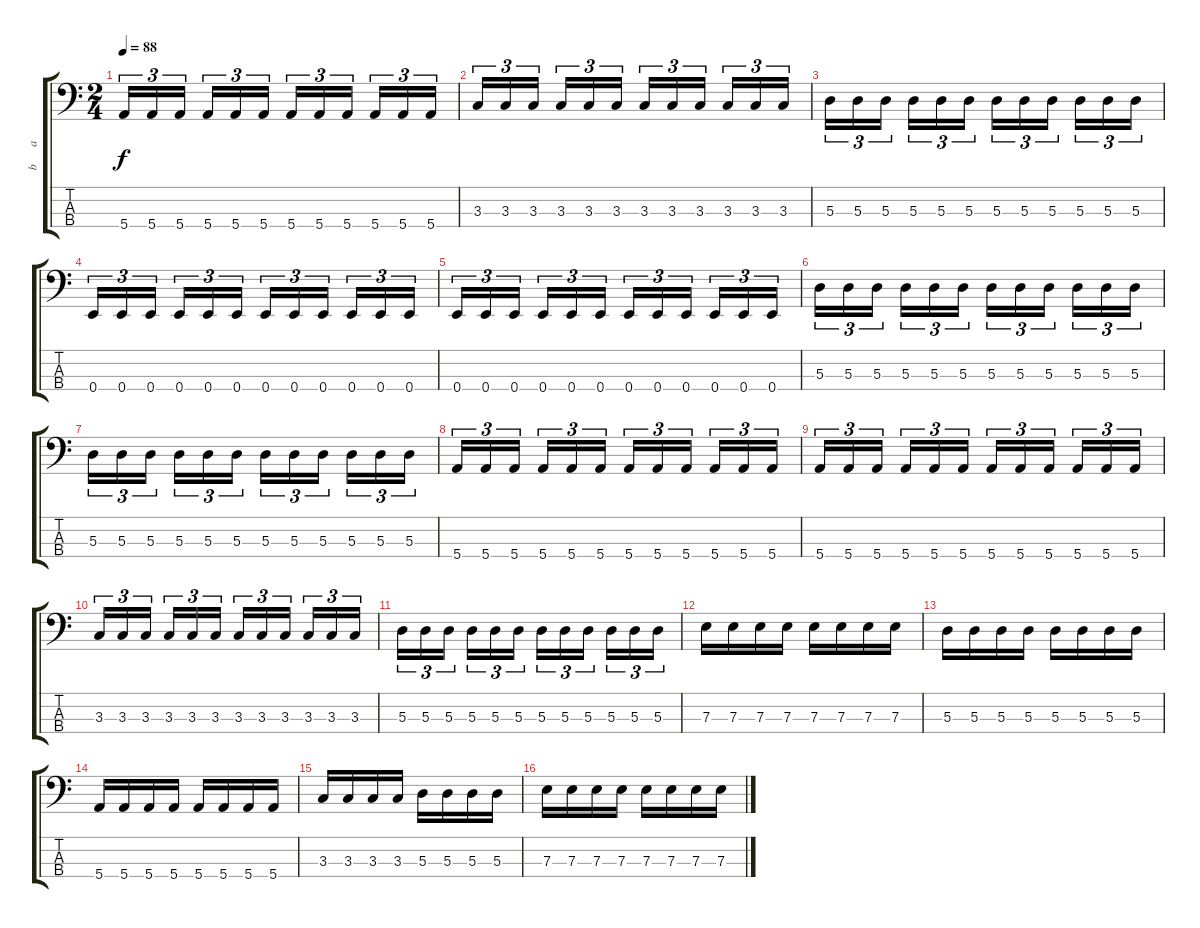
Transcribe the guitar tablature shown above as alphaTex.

\track ("b      a       s      s" "b      a  ") {instrument electricbassfinger}
\staff {score tabs}
\tuning (G2 D2 A1 E1) {hide}
\ts (2 4)
\tempo 88
\clef f4
\ks c
5.4.16{tu (3 2) dy f} 5.4.16{tu (3 2)} 5.4.16{tu (3 2) beam splitsecondary} 5.4.16{tu (3 2)} 5.4.16{tu (3 2)} 5.4.16{tu (3 2)} 5.4.16{tu (3 2)} 5.4.16{tu (3 2)} 5.4.16{tu (3 2) beam splitsecondary} 5.4.16{tu (3 2)} 5.4.16{tu (3 2)} 5.4.16{tu (3 2)} |
3.3.16{tu (3 2)} 3.3.16{tu (3 2)} 3.3.16{tu (3 2) beam splitsecondary} 3.3.16{tu (3 2)} 3.3.16{tu (3 2)} 3.3.16{tu (3 2)} 3.3.16{tu (3 2)} 3.3.16{tu (3 2)} 3.3.16{tu (3 2) beam splitsecondary} 3.3.16{tu (3 2)} 3.3.16{tu (3 2)} 3.3.16{tu (3 2)} |
5.3.16{tu (3 2)} 5.3.16{tu (3 2)} 5.3.16{tu (3 2) beam splitsecondary} 5.3.16{tu (3 2)} 5.3.16{tu (3 2)} 5.3.16{tu (3 2)} 5.3.16{tu (3 2)} 5.3.16{tu (3 2)} 5.3.16{tu (3 2) beam splitsecondary} 5.3.16{tu (3 2)} 5.3.16{tu (3 2)} 5.3.16{tu (3 2)} |
0.4.16{tu (3 2)} 0.4.16{tu (3 2)} 0.4.16{tu (3 2) beam splitsecondary} 0.4.16{tu (3 2)} 0.4.16{tu (3 2)} 0.4.16{tu (3 2)} 0.4.16{tu (3 2)} 0.4.16{tu (3 2)} 0.4.16{tu (3 2) beam splitsecondary} 0.4.16{tu (3 2)} 0.4.16{tu (3 2)} 0.4.16{tu (3 2)} |
0.4.16{tu (3 2)} 0.4.16{tu (3 2)} 0.4.16{tu (3 2) beam splitsecondary} 0.4.16{tu (3 2)} 0.4.16{tu (3 2)} 0.4.16{tu (3 2)} 0.4.16{tu (3 2)} 0.4.16{tu (3 2)} 0.4.16{tu (3 2) beam splitsecondary} 0.4.16{tu (3 2)} 0.4.16{tu (3 2)} 0.4.16{tu (3 2)} |
5.3.16{tu (3 2)} 5.3.16{tu (3 2)} 5.3.16{tu (3 2) beam splitsecondary} 5.3.16{tu (3 2)} 5.3.16{tu (3 2)} 5.3.16{tu (3 2)} 5.3.16{tu (3 2)} 5.3.16{tu (3 2)} 5.3.16{tu (3 2) beam splitsecondary} 5.3.16{tu (3 2)} 5.3.16{tu (3 2)} 5.3.16{tu (3 2)} |
5.3.16{tu (3 2)} 5.3.16{tu (3 2)} 5.3.16{tu (3 2) beam splitsecondary} 5.3.16{tu (3 2)} 5.3.16{tu (3 2)} 5.3.16{tu (3 2)} 5.3.16{tu (3 2)} 5.3.16{tu (3 2)} 5.3.16{tu (3 2) beam splitsecondary} 5.3.16{tu (3 2)} 5.3.16{tu (3 2)} 5.3.16{tu (3 2)} |
5.4.16{tu (3 2)} 5.4.16{tu (3 2)} 5.4.16{tu (3 2) beam splitsecondary} 5.4.16{tu (3 2)} 5.4.16{tu (3 2)} 5.4.16{tu (3 2)} 5.4.16{tu (3 2)} 5.4.16{tu (3 2)} 5.4.16{tu (3 2) beam splitsecondary} 5.4.16{tu (3 2)} 5.4.16{tu (3 2)} 5.4.16{tu (3 2)} |
5.4.16{tu (3 2)} 5.4.16{tu (3 2)} 5.4.16{tu (3 2) beam splitsecondary} 5.4.16{tu (3 2)} 5.4.16{tu (3 2)} 5.4.16{tu (3 2)} 5.4.16{tu (3 2)} 5.4.16{tu (3 2)} 5.4.16{tu (3 2) beam splitsecondary} 5.4.16{tu (3 2)} 5.4.16{tu (3 2)} 5.4.16{tu (3 2)} |
3.3.16{tu (3 2)} 3.3.16{tu (3 2)} 3.3.16{tu (3 2) beam splitsecondary} 3.3.16{tu (3 2)} 3.3.16{tu (3 2)} 3.3.16{tu (3 2)} 3.3.16{tu (3 2)} 3.3.16{tu (3 2)} 3.3.16{tu (3 2) beam splitsecondary} 3.3.16{tu (3 2)} 3.3.16{tu (3 2)} 3.3.16{tu (3 2)} |
5.3.16{tu (3 2)} 5.3.16{tu (3 2)} 5.3.16{tu (3 2) beam splitsecondary} 5.3.16{tu (3 2)} 5.3.16{tu (3 2)} 5.3.16{tu (3 2)} 5.3.16{tu (3 2)} 5.3.16{tu (3 2)} 5.3.16{tu (3 2) beam splitsecondary} 5.3.16{tu (3 2)} 5.3.16{tu (3 2)} 5.3.16{tu (3 2)} |
7.3.16 7.3.16 7.3.16 7.3.16 7.3.16 7.3.16 7.3.16 7.3.16 |
5.3.16 5.3.16 5.3.16 5.3.16 5.3.16 5.3.16 5.3.16 5.3.16 |
5.4.16 5.4.16 5.4.16 5.4.16 5.4.16 5.4.16 5.4.16 5.4.16 |
3.3.16 3.3.16 3.3.16 3.3.16 5.3.16 5.3.16 5.3.16 5.3.16 |
7.3.16 7.3.16 7.3.16 7.3.16 7.3.16 7.3.16 7.3.16 7.3.16
